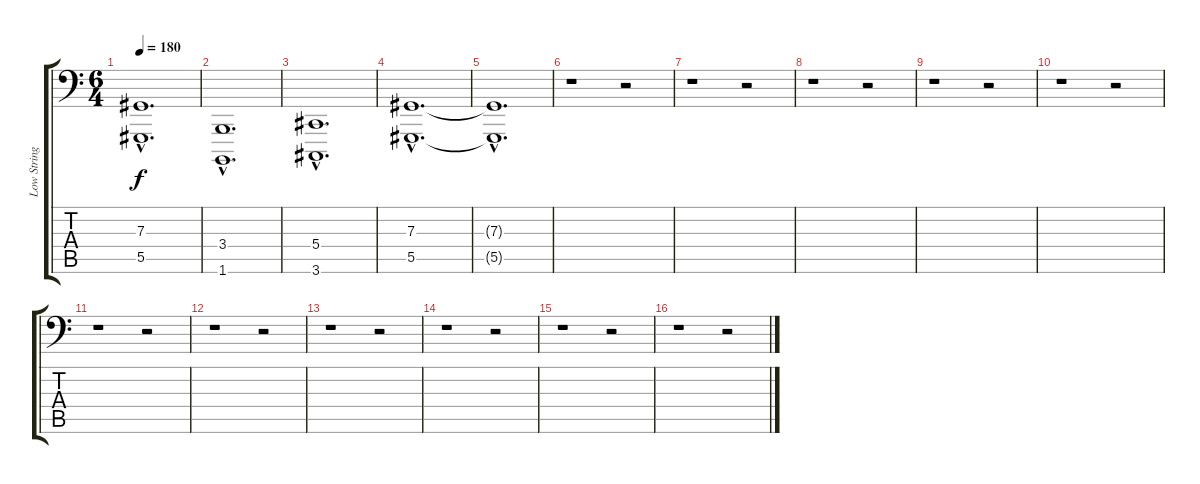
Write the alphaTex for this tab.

\track ("Low Strings" "Low String") {instrument stringensemble1}
\staff {score tabs}
\tuning (B2 Gb2 Db2 Ab1 Eb1 Bb0) {hide}
\ts (6 4)
\tempo 180
\clef f4
\ks c
(7.3{hac t} 5.5{hac t}).1{d dy f} |
(3.4{hac} 1.6{hac}).1{d} |
(5.4{hac} 3.6{hac}).1{d} |
(7.3{hac} 5.5{hac}).1{d} |
(7.3{hac t} 5.5{hac t}).1{d} |
r.1 r.2 |
r.1 r.2 |
r.1 r.2 |
r.1 r.2 |
r.1 r.2 |
r.1 r.2 |
r.1 r.2 |
r.1 r.2 |
r.1 r.2 |
r.1 r.2 |
r.1 r.2
